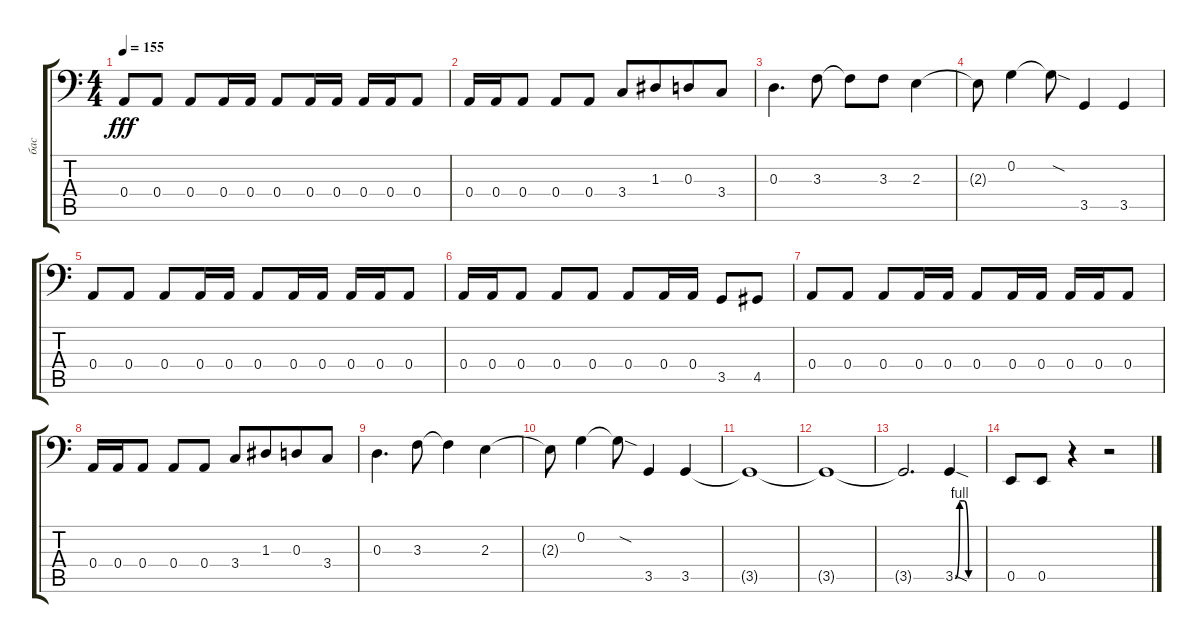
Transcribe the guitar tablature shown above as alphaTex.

\track ("бас" "бас") {instrument electricbassfinger}
\staff {score tabs}
\tuning (C3 G2 D2 A1 E1 B0) {hide}
\ts (4 4)
\tempo 155
\clef f4
\ks aminor
0.4.8{dy fff} 0.4.8 0.4.8 0.4.16 0.4.16 0.4.8 0.4.16 0.4.16 0.4.16 0.4.16 0.4.8 |
0.4.16 0.4.16 0.4.8 0.4.8 0.4.8 3.4.8 1.3.8{beam merge} 0.3.8 3.4.8 |
0.3.4{d} 3.3.8 3.3{t}.8 3.3.8 2.3.4 |
2.3{t}.8 0.2.4 0.2{sod t}.8 3.5.4 3.5.4 |
0.4.8 0.4.8 0.4.8 0.4.16 0.4.16 0.4.8 0.4.16 0.4.16 0.4.16 0.4.16 0.4.8 |
0.4.16 0.4.16 0.4.8 0.4.8 0.4.8 0.4.8 0.4.16 0.4.16 3.5.8 4.5.8 |
0.4.8 0.4.8 0.4.8 0.4.16 0.4.16 0.4.8 0.4.16 0.4.16 0.4.16 0.4.16 0.4.8 |
0.4.16 0.4.16 0.4.8 0.4.8 0.4.8 3.4.8 1.3.8{beam merge} 0.3.8 3.4.8 |
0.3.4{d} 3.3.8 3.3{t}.4 2.3.4 |
2.3{t}.8 0.2.4 0.2{sod t}.8 3.5.4 3.5.4 |
3.5{t}.1 |
3.5{t}.1 |
3.5{t}.2{d} 3.5{be (custom 0 0 10 4 20 4 30 0 60 0) sod}.4 |
0.5.8 0.5.8 r.4 r.2
